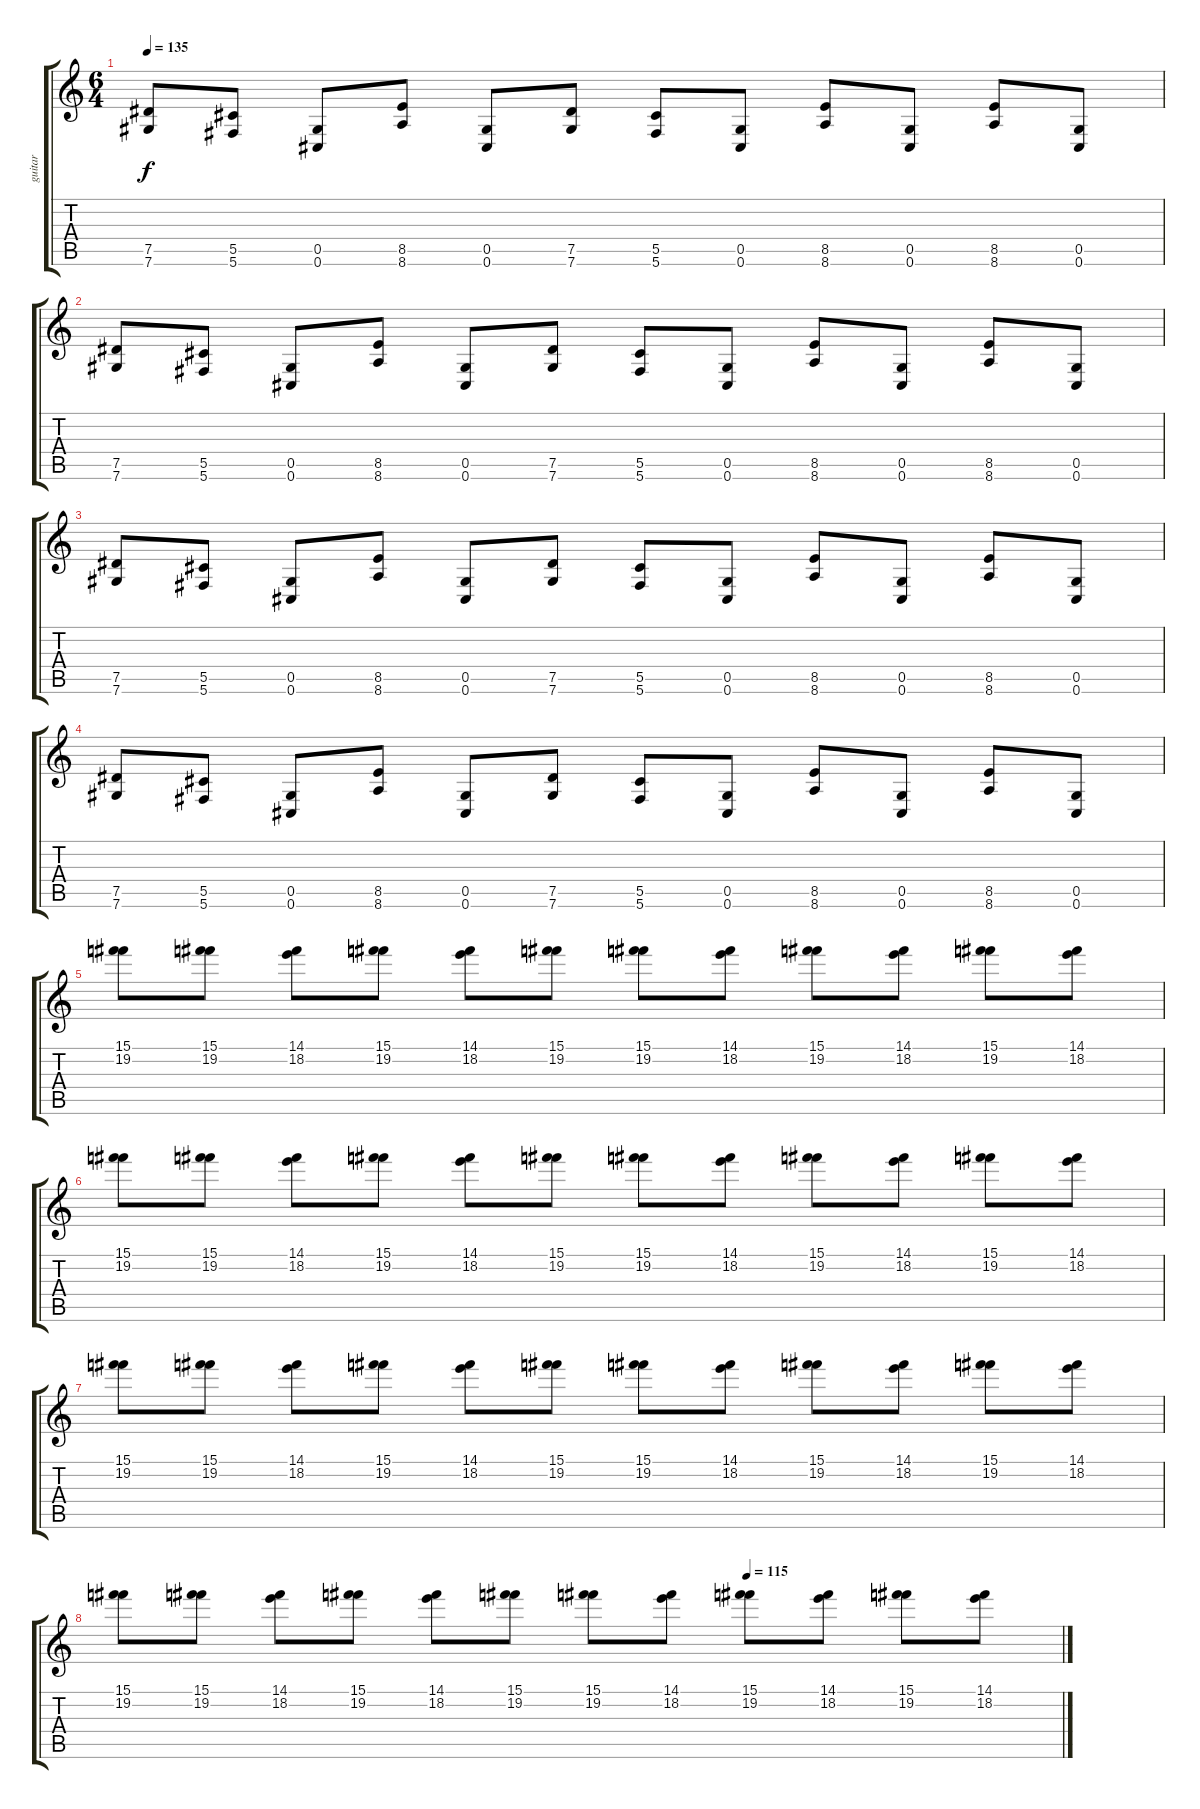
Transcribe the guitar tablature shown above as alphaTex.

\track ("guitar" "guitar") {instrument overdrivenguitar}
\staff {score tabs}
\tuning (Eb4 Bb3 Gb3 Db3 Ab2 Db2) {hide}
\ts (6 4)
\tempo 135
\clef g2
\ks c
(7.5 7.6).8{dy f} (5.5 5.6).8 (0.5 0.6).8 (8.5 8.6).8 (0.5 0.6).8 (7.5 7.6).8 (5.5 5.6).8 (0.5 0.6).8 (8.5 8.6).8 (0.5 0.6).8 (8.5 8.6).8 (0.5 0.6).8 |
(7.5 7.6).8 (5.5 5.6).8 (0.5 0.6).8 (8.5 8.6).8 (0.5 0.6).8 (7.5 7.6).8 (5.5 5.6).8 (0.5 0.6).8 (8.5 8.6).8 (0.5 0.6).8 (8.5 8.6).8 (0.5 0.6).8 |
(7.5 7.6).8 (5.5 5.6).8 (0.5 0.6).8 (8.5 8.6).8 (0.5 0.6).8 (7.5 7.6).8 (5.5 5.6).8 (0.5 0.6).8 (8.5 8.6).8 (0.5 0.6).8 (8.5 8.6).8 (0.5 0.6).8 |
(7.5 7.6).8 (5.5 5.6).8 (0.5 0.6).8 (8.5 8.6).8 (0.5 0.6).8 (7.5 7.6).8 (5.5 5.6).8 (0.5 0.6).8 (8.5 8.6).8 (0.5 0.6).8 (8.5 8.6).8 (0.5 0.6).8 |
(15.1 19.2).8 (15.1 19.2).8 (14.1 18.2).8 (15.1 19.2).8 (14.1 18.2).8 (15.1 19.2).8 (15.1 19.2).8 (14.1 18.2).8 (15.1 19.2).8 (14.1 18.2).8 (15.1 19.2).8 (14.1 18.2).8 |
(15.1 19.2).8 (15.1 19.2).8 (14.1 18.2).8 (15.1 19.2).8 (14.1 18.2).8 (15.1 19.2).8 (15.1 19.2).8 (14.1 18.2).8 (15.1 19.2).8 (14.1 18.2).8 (15.1 19.2).8 (14.1 18.2).8 |
(15.1 19.2).8 (15.1 19.2).8 (14.1 18.2).8 (15.1 19.2).8 (14.1 18.2).8 (15.1 19.2).8 (15.1 19.2).8 (14.1 18.2).8 (15.1 19.2).8 (14.1 18.2).8 (15.1 19.2).8 (14.1 18.2).8 |
\tempo (115 0.6666666666666666)
(15.1 19.2).8 (15.1 19.2).8 (14.1 18.2).8 (15.1 19.2).8 (14.1 18.2).8 (15.1 19.2).8 (15.1 19.2).8 (14.1 18.2).8 (15.1 19.2).8 (14.1 18.2).8 (15.1 19.2).8 (14.1 18.2).8
